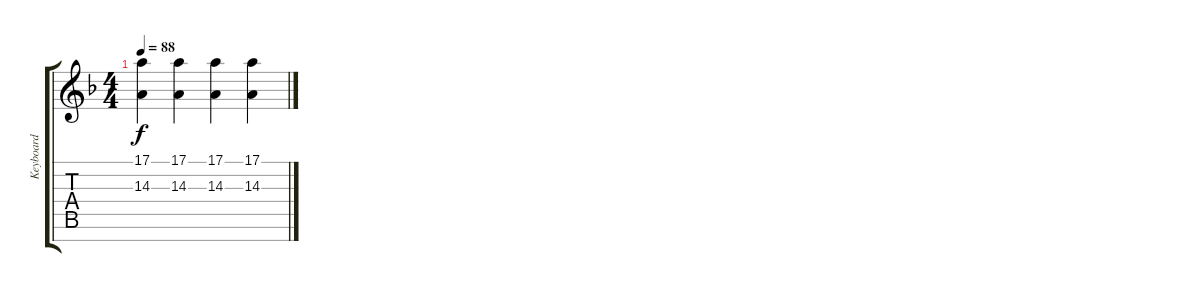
\track ("Keyboard" "Keyboard") {instrument electricgrandpiano}
\staff {score tabs}
\tuning (E4 B3 G3 D3 A2 E2 B1) {hide}
\ts (4 4)
\tempo 88
\clef g2
\ks dminor
(17.1 14.3).4{dy f} (17.1 14.3).4 (17.1 14.3).4 (17.1 14.3).4
